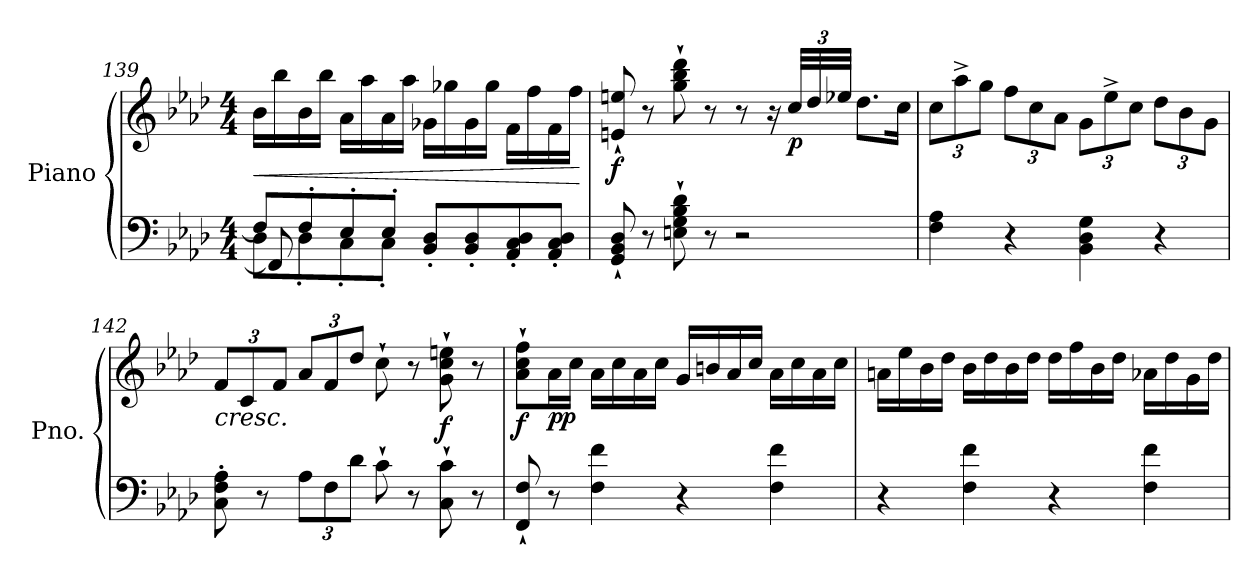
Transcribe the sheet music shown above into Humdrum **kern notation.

**kern	**kern	**dynam
*part1	*part1	*part1
*staff2	*staff1	*staff1/2
*I"Piano	*	*
*I'Pno.	*	*
*clefF4	*clefG2	*
*k[b-e-a-d-]	*k[b-e-a-d-]	*
*M4/4	*M4/4	*
=139	=139	=139
*^	*	*
*	*^	*	*
!	!	!	!	!LO:HP:b
8F/L]	8D-\L	8FF/]	16b-\LL	<
.	.	.	16bb-\	.
8F'/	8D-'\	2..ryy	16b-\	.
.	.	.	16bb-\JJ	.
8E-'/	8C'\	.	16a-\LL	.
.	.	.	16aa-\	.
8E-'/J	8C'\J	.	16a-\	.
.	.	.	16aa-\JJ	.
8BB-/' 8D-/'L	2ryy	.	16g-X\LL	.
.	.	.	16gg-X\	.
8BB-/' 8D-/'	.	.	16g-\	.
.	.	.	16gg-\JJ	.
8AA-/' 8C/' 8D-/'	.	.	16f\LL	.
.	.	.	16ff\	.
8AA-/' 8C/' 8D-/'J	.	.	16f\	.
.	.	.	16ff\JJ	.
*v	*v	*v	*	*
.	.	[
=140	=140	=140
!	!	!LO:DY:b
8GG/` 8BB-/` 8D-/`	8en/` 8een/`	f
8r	8r	.
!	!	!LO:DY:b
!	!	!LO:DY:n=1:b
8En\` 8G\` 8B-\` 8d-\`	8gg\` 8bb-\` 8ddd-\`	fz fz
8r	8r	.
2r	8r	.
.	16r	.
*	*Xbrackettup	*
!	!	!LO:DY:n=2:b
.	48cc!/LLL	p
.	48dd-!/	.
.	48ee-X!/JJJ	.
.	8.dd-\L	.
.	16cc\Jk	.
=141	=141	=141
4F\ 4A-\	12cc\L	.
.	12aa-^\	.
.	12gg\J	.
4r	12ff\L	.
.	12cc\	.
.	12a-\J	.
4BB-\ 4D-\ 4G\	12g\L	.
.	12ee-^\	.
.	12cc\J	.
4r	12dd-\L	.
.	12b-\	.
.	12g\J	.
!!LO:LB:g=z
=142	=142	=142
!	!	!LO:HP:b
8C\' 8F\' 8A-\'	12f/L	<
.	12c/	.
8r	.	.
.	12f/J	.
*Xbrackettup	*	*
12A-\L	12a-/L	.
12F\	12f/	.
12d-\J	12dd-/J	.
8c`\	8cc`\	.
8r	8r	.
!	!	!LO:DY:b
8C\` 8c\`	8g\` 8cc\` 8een\`	f
8r	8r	.
.	.	[
=143	=143	=143
!	!	!LO:DY:b
8FF/` 8F/`	8a-\` 8cc\` 8ff\`L	f
!	!	!LO:DY:b
8r	16a-\L	pp
.	16cc\JJ	.
4F\ 4f\	16a-\LL	.
.	16cc\	.
.	16a-\	.
.	16cc\JJ	.
4r	16g/LL	.
.	16bn/	.
.	16a-/	.
.	16cc/JJ	.
4F\ 4f\	16a-\LL	.
.	16cc\	.
.	16a-\	.
.	16cc\JJ	.
=144	=144	=144
4r	16an\LL	.
.	16ee-\	.
.	16b-\	.
.	16dd-\JJ	.
4F\ 4f\	16b-\LL	.
.	16dd-\	.
.	16b-\	.
.	16dd-\JJ	.
4r	16dd-\LL	.
.	16ff\	.
.	16b-\	.
.	16dd-\JJ	.
4F\ 4f\	16a-X\LL	.
.	16dd-\	.
.	16g\	.
.	16dd-\JJ	.
=	=	=
*-	*-	*-
